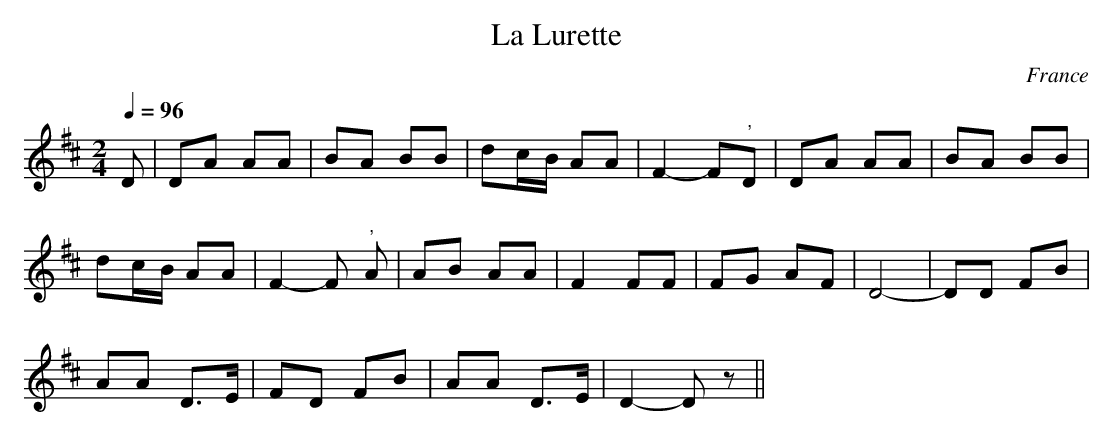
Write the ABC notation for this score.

X:1
T:La Lurette
O:France
M:2/4
L:1/8
Q:1/4=96
K:D
D| DA AA| B-A BB|dc/2-B/2 AA| F2-F","D|DA  AA| B-A BB|!
dc/2-B/2 AA| F2-F ","A|AB AA| F2 FF|FG AF|D4-|DD FB| !
AA D>E|FD FB| AA D>E|D2-Dz||
